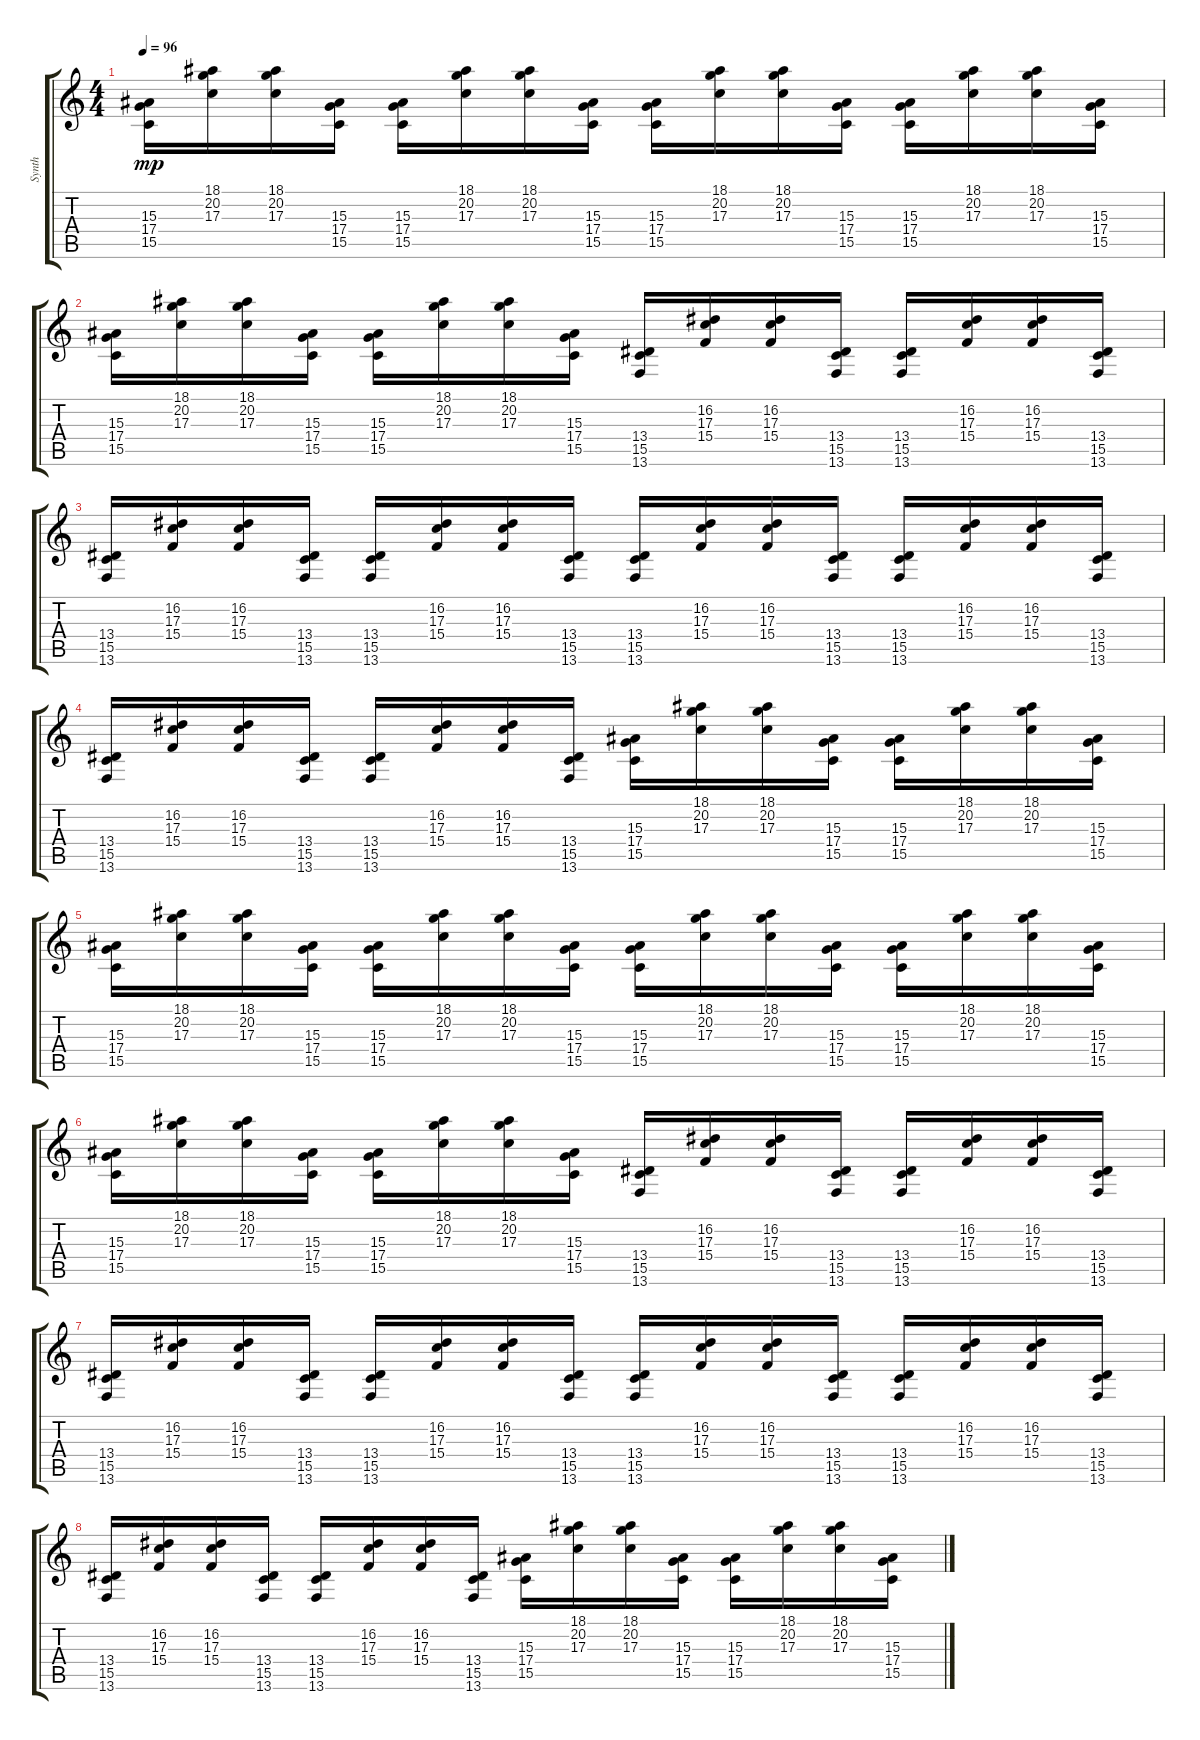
\track ("Synth" "Synth") {instrument electricpiano1}
\staff {score tabs}
\tuning (E4 B3 G3 D3 A2 E2) {hide}
\ts (4 4)
\tempo 96
\clef g2
\ks c
(15.3 17.4 15.5).16{dy mp balance 11} (18.1 20.2 17.3).16{balance 11} (18.1 20.2 17.3).16{balance 12} (15.3 17.4 15.5).16{balance 12} (15.3 17.4 15.5).16{balance 12} (18.1 20.2 17.3).16{balance 12} (18.1 20.2 17.3).16{balance 12} (15.3 17.4 15.5).16{balance 12} (15.3 17.4 15.5).16{balance 12} (18.1 20.2 17.3).16{balance 12} (18.1 20.2 17.3).16{balance 12} (15.3 17.4 15.5).16{balance 12} (15.3 17.4 15.5).16{balance 12} (18.1 20.2 17.3).16{balance 12} (18.1 20.2 17.3).16{balance 12} (15.3 17.4 15.5).16{balance 11} |
(15.3 17.4 15.5).16{balance 11} (18.1 20.2 17.3).16{balance 11} (18.1 20.2 17.3).16{balance 11} (15.3 17.4 15.5).16{balance 11} (15.3 17.4 15.5).16{balance 11} (18.1 20.2 17.3).16{balance 11} (18.1 20.2 17.3).16{balance 11} (15.3 17.4 15.5).16{balance 11} (13.4 15.5 13.6).16{balance 11} (16.2 17.3 15.4).16{balance 11} (16.2 17.3 15.4).16{balance 11} (13.4 15.5 13.6).16{balance 10} (13.4 15.5 13.6).16{balance 10} (16.2 17.3 15.4).16{balance 10} (16.2 17.3 15.4).16{balance 10} (13.4 15.5 13.6).16{balance 10} |
(13.4 15.5 13.6).16{balance 10} (16.2 17.3 15.4).16{balance 10} (16.2 17.3 15.4).16{balance 10} (13.4 15.5 13.6).16{balance 10} (13.4 15.5 13.6).16{balance 10} (16.2 17.3 15.4).16{balance 10} (16.2 17.3 15.4).16{balance 10} (13.4 15.5 13.6).16{balance 10} (13.4 15.5 13.6).16{balance 10} (16.2 17.3 15.4).16{balance 10} (16.2 17.3 15.4).16{balance 10} (13.4 15.5 13.6).16{balance 9} (13.4 15.5 13.6).16{balance 9} (16.2 17.3 15.4).16{balance 9} (16.2 17.3 15.4).16{balance 9} (13.4 15.5 13.6).16{balance 9} |
(13.4 15.5 13.6).16{balance 9} (16.2 17.3 15.4).16{balance 9} (16.2 17.3 15.4).16{balance 9} (13.4 15.5 13.6).16{balance 9} (13.4 15.5 13.6).16{balance 9} (16.2 17.3 15.4).16{balance 9} (16.2 17.3 15.4).16{balance 9} (13.4 15.5 13.6).16{balance 8} (15.3 17.4 15.5).16{balance 8} (18.1 20.2 17.3).16{balance 8} (18.1 20.2 17.3).16{balance 8} (15.3 17.4 15.5).16{balance 8} (15.3 17.4 15.5).16{balance 8} (18.1 20.2 17.3).16{balance 8} (18.1 20.2 17.3).16{balance 8} (15.3 17.4 15.5).16{balance 8} |
(15.3 17.4 15.5).16{balance 8} (18.1 20.2 17.3).16{balance 8} (18.1 20.2 17.3).16{balance 8} (15.3 17.4 15.5).16{balance 8} (15.3 17.4 15.5).16{balance 8} (18.1 20.2 17.3).16{balance 8} (18.1 20.2 17.3).16{balance 8} (15.3 17.4 15.5).16{balance 7} (15.3 17.4 15.5).16{balance 7} (18.1 20.2 17.3).16{balance 7} (18.1 20.2 17.3).16{balance 7} (15.3 17.4 15.5).16{balance 7} (15.3 17.4 15.5).16{balance 7} (18.1 20.2 17.3).16{balance 7} (18.1 20.2 17.3).16{balance 7} (15.3 17.4 15.5).16{balance 7} |
(15.3 17.4 15.5).16{balance 7} (18.1 20.2 17.3).16{balance 7} (18.1 20.2 17.3).16{balance 7} (15.3 17.4 15.5).16{balance 6} (15.3 17.4 15.5).16{balance 6} (18.1 20.2 17.3).16{balance 6} (18.1 20.2 17.3).16{balance 6} (15.3 17.4 15.5).16{balance 6} (13.4 15.5 13.6).16{balance 6} (16.2 17.3 15.4).16{balance 6} (16.2 17.3 15.4).16{balance 6} (13.4 15.5 13.6).16{balance 6} (13.4 15.5 13.6).16{balance 6} (16.2 17.3 15.4).16{balance 6} (16.2 17.3 15.4).16{balance 6} (13.4 15.5 13.6).16{balance 6} |
(13.4 15.5 13.6).16{balance 6} (16.2 17.3 15.4).16{balance 6} (16.2 17.3 15.4).16{balance 6} (13.4 15.5 13.6).16{balance 5} (13.4 15.5 13.6).16{balance 5} (16.2 17.3 15.4).16{balance 5} (16.2 17.3 15.4).16{balance 5} (13.4 15.5 13.6).16{balance 5} (13.4 15.5 13.6).16{balance 5} (16.2 17.3 15.4).16{balance 5} (16.2 17.3 15.4).16{balance 5} (13.4 15.5 13.6).16{balance 5} (13.4 15.5 13.6).16{balance 5} (16.2 17.3 15.4).16{balance 5} (16.2 17.3 15.4).16{balance 5} (13.4 15.5 13.6).16{balance 5} |
(13.4 15.5 13.6).16{balance 4} (16.2 17.3 15.4).16{balance 4} (16.2 17.3 15.4).16{balance 4} (13.4 15.5 13.6).16{balance 4} (13.4 15.5 13.6).16{balance 4} (16.2 17.3 15.4).16{balance 4} (16.2 17.3 15.4).16{balance 4} (13.4 15.5 13.6).16{balance 4} (15.3 17.4 15.5).16{balance 4} (18.1 20.2 17.3).16{balance 4} (18.1 20.2 17.3).16{balance 4} (15.3 17.4 15.5).16{balance 4} (15.3 17.4 15.5).16{balance 4} (18.1 20.2 17.3).16{balance 4} (18.1 20.2 17.3).16{balance 4} (15.3 17.4 15.5).16{balance 4}
